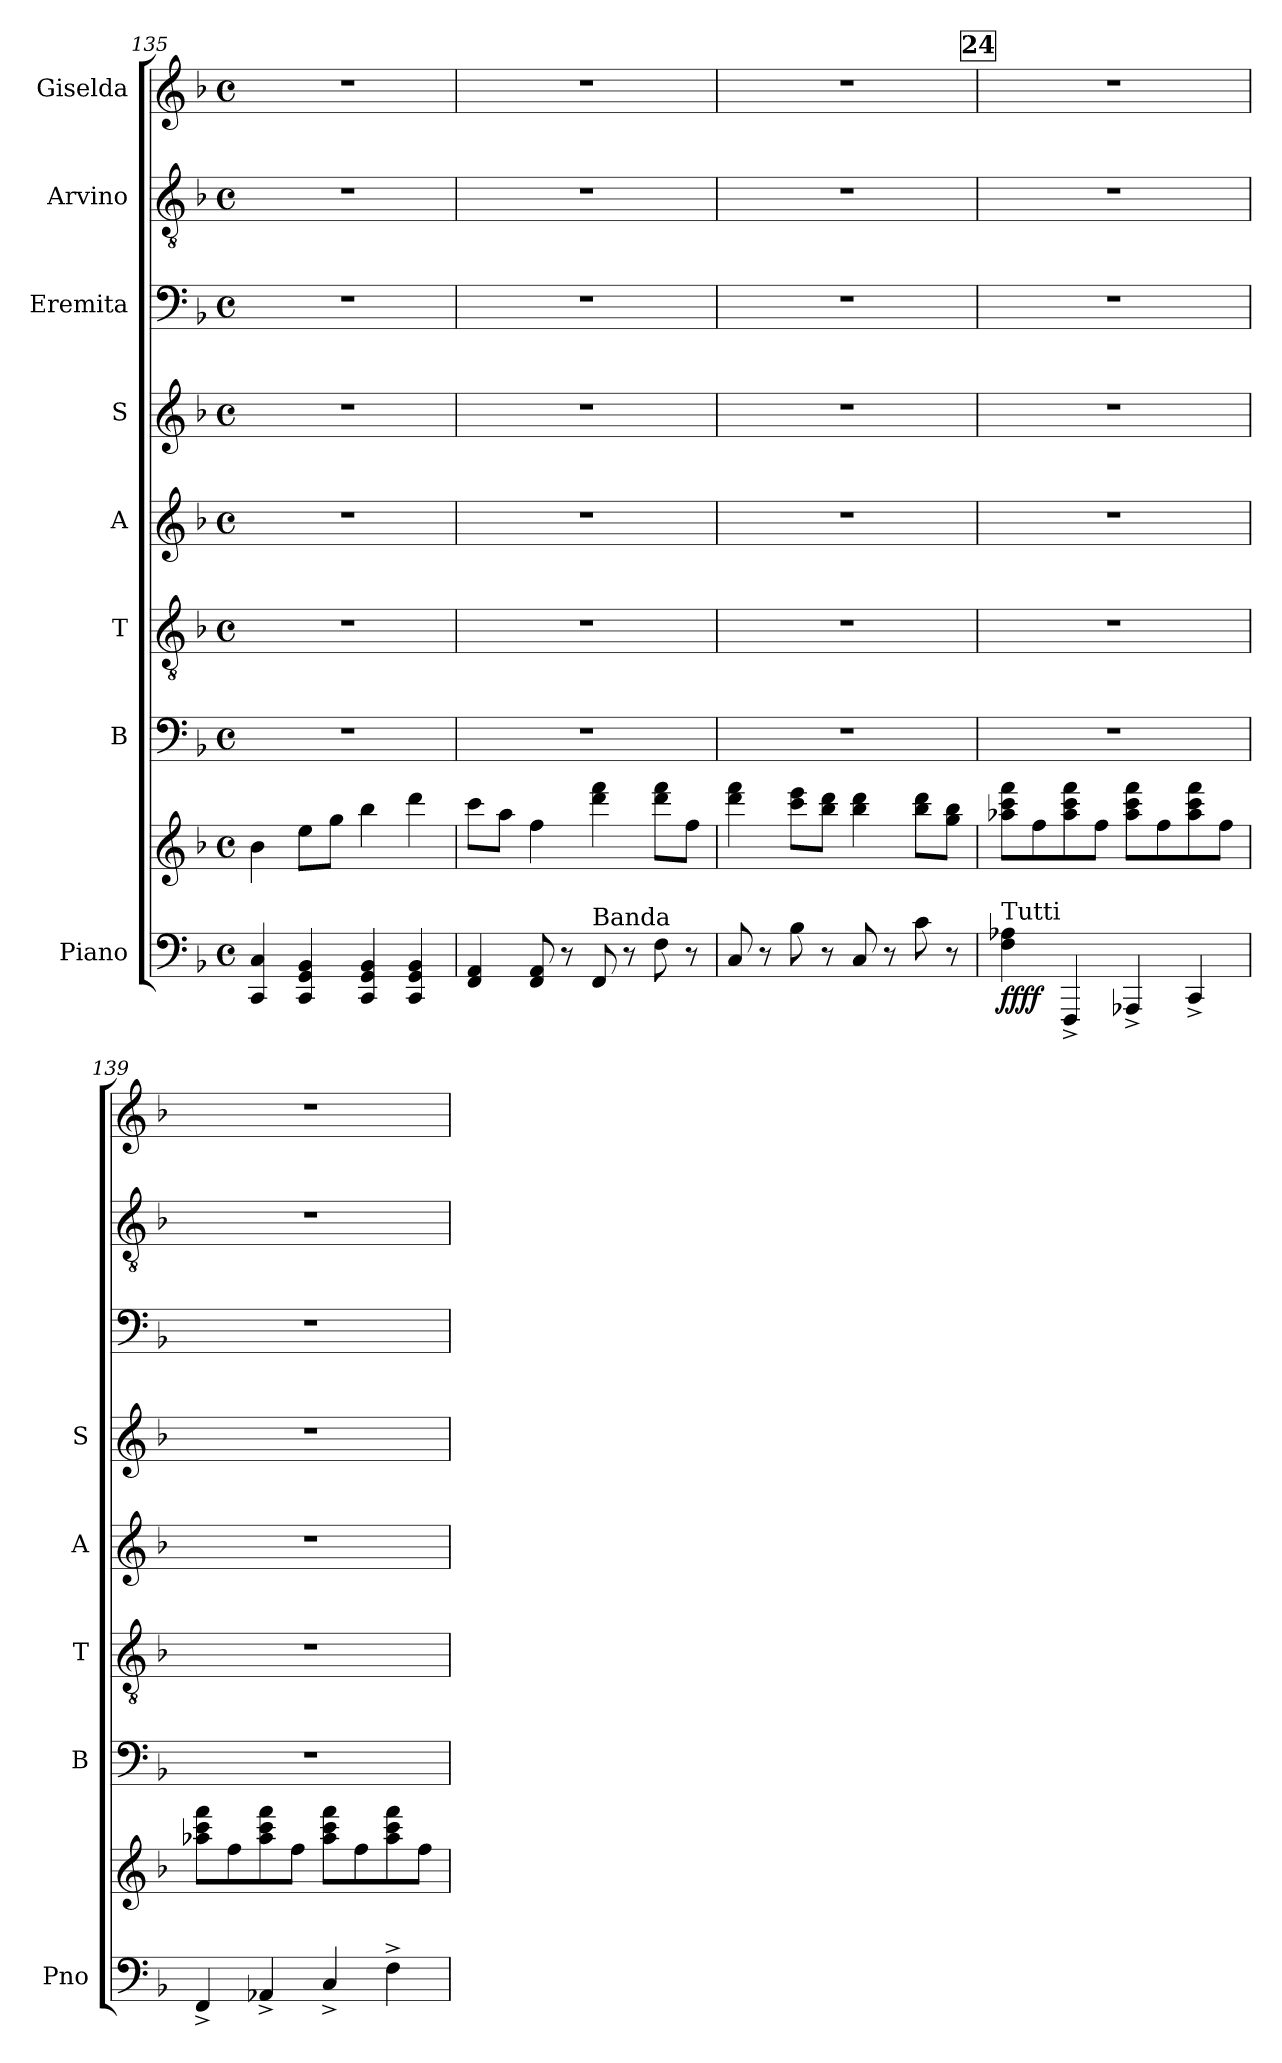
**kern	**kern	**dynam	**kern	**kern	**kern	**kern	**kern	**kern	**kern
*part8	*part8	*part8	*part7	*part6	*part5	*part4	*part3	*part2	*part1
*staff9	*staff8	*staff8/9	*staff7	*staff6	*staff5	*staff4	*staff3	*staff2	*staff1
*I"Piano	*	*	*I"B	*I"T	*I"A	*I"S	*I"Eremita	*I"Arvino	*I"Giselda
*I'Pno	*	*	*I'B	*I'T	*I'A	*I'S	*	*	*
*clefF4	*clefG2	*	*clefF4	*clefGv2	*clefG2	*clefG2	*clefF4	*clefGv2	*clefG2
*k[b-]	*k[b-]	*	*k[b-]	*k[b-]	*k[b-]	*k[b-]	*k[b-]	*k[b-]	*k[b-]
*M4/4	*M4/4	*	*M4/4	*M4/4	*M4/4	*M4/4	*M4/4	*M4/4	*M4/4
*met(c)	*met(c)	*	*met(c)	*met(c)	*met(c)	*met(c)	*met(c)	*met(c)	*met(c)
=135	=135	=135	=135	=135	=135	=135	=135	=135	=135
4CC/ 4C/	4b-\	.	1r	1r	1r	1r	1r	1r	1r
4CC/ 4GG/ 4BB-/	8ee\L	.	.	.	.	.	.	.	.
.	8gg\J	.	.	.	.	.	.	.	.
4CC/ 4GG/ 4BB-/	4bb-\	.	.	.	.	.	.	.	.
4CC/ 4GG/ 4BB-/	4ddd\	.	.	.	.	.	.	.	.
=136	=136	=136	=136	=136	=136	=136	=136	=136	=136
4FF/ 4AA/	8ccc\L	.	1r	1r	1r	1r	1r	1r	1r
.	8aa\J	.	.	.	.	.	.	.	.
8FF/ 8AA/	4ff\	.	.	.	.	.	.	.	.
8r	.	.	.	.	.	.	.	.	.
!LO:TX:a:t=Banda	!	!	!	!	!	!	!	!	!
8FF/	4ddd\ 4fff\	.	.	.	.	.	.	.	.
8r	.	.	.	.	.	.	.	.	.
8F\	8ddd\ 8fff\L	.	.	.	.	.	.	.	.
8r	8ff\J	.	.	.	.	.	.	.	.
=137	=137	=137	=137	=137	=137	=137	=137	=137	=137
8C/	4ddd\ 4fff\	.	1r	1r	1r	1r	1r	1r	1r
8r	.	.	.	.	.	.	.	.	.
8B-\	8ccc\ 8eee\L	.	.	.	.	.	.	.	.
8r	8bb-\ 8ddd\J	.	.	.	.	.	.	.	.
8C/	4bb-\ 4ddd\	.	.	.	.	.	.	.	.
8r	.	.	.	.	.	.	.	.	.
8c\	8bb-\ 8ddd\L	.	.	.	.	.	.	.	.
8r	8gg\ 8bb-\J	.	.	.	.	.	.	.	.
!!LO:LB:g=z
!!LO:REH:place=s1:a:B:fs=14:t=24
=138	=138	=138	=138	=138	=138	=138	=138	=138	=138
!LO:TX:a:t=Tutti	!	!	!	!	!	!	!	!	!
!	!	!LO:DY:b=2	!	!	!	!	!	!	!
!	!	!LO:DY:n=1:b	!	!	!	!	!	!	!
4F\ 4A-X\	8aa-X\ 8ccc\ 8fff\L	ff ff	1r	1r	1r	1r	1r	1r	1r
.	8ff\	.	.	.	.	.	.	.	.
4FFF^/	8aa-\ 8ccc\ 8fff\	.	.	.	.	.	.	.	.
.	8ff\J	.	.	.	.	.	.	.	.
4AAA-X^/	8aa-\ 8ccc\ 8fff\L	.	.	.	.	.	.	.	.
.	8ff\	.	.	.	.	.	.	.	.
4CC^/	8aa-\ 8ccc\ 8fff\	.	.	.	.	.	.	.	.
.	8ff\J	.	.	.	.	.	.	.	.
=139	=139	=139	=139	=139	=139	=139	=139	=139	=139
4FF^/	8aa-X\ 8ccc\ 8fff\L	.	1r	1r	1r	1r	1r	1r	1r
.	8ff\	.	.	.	.	.	.	.	.
4AA-X^/	8aa-\ 8ccc\ 8fff\	.	.	.	.	.	.	.	.
.	8ff\J	.	.	.	.	.	.	.	.
4C^/	8aa-\ 8ccc\ 8fff\L	.	.	.	.	.	.	.	.
.	8ff\	.	.	.	.	.	.	.	.
4F^\	8aa-\ 8ccc\ 8fff\	.	.	.	.	.	.	.	.
.	8ff\J	.	.	.	.	.	.	.	.
=	=	=	=	=	=	=	=	=	=
*-	*-	*-	*-	*-	*-	*-	*-	*-	*-
